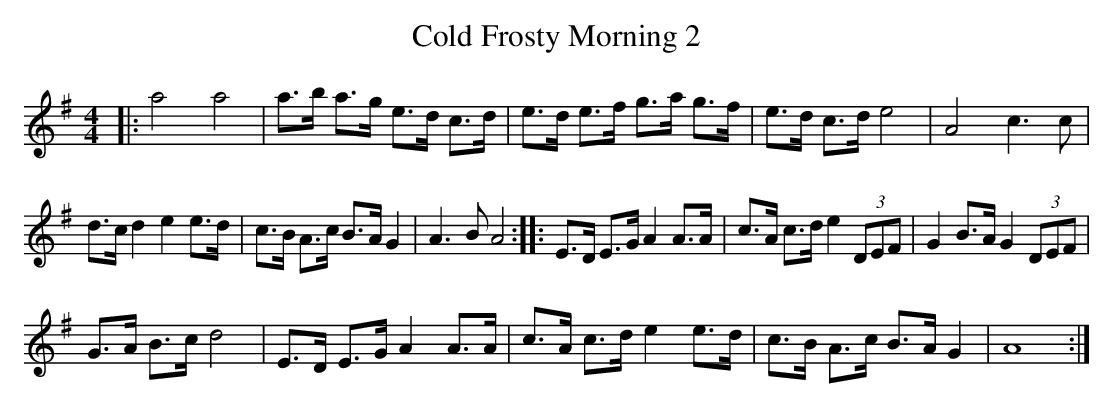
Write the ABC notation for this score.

X:1
T: Cold Frosty Morning 2
M: 4/4
L: 1/8
K: Ador
|: a4 a4 | a>b a>g e>d c>d | e>d e>f g>a g>f | e>d c>d e4 |  A4 c3 c |
d>c d2 e2 e>d | c>B A>c B>A G2 | A3B A4 :: E>D E>G A2 A>A | c>A c>d e2 (3DEF | G2 B>A G2 (3DEF |
G>A B>c d4 |  E>D E>G A2 A>A | c>A c>d e2 e>d | c>B A>c B>A G2 | A8 :|
